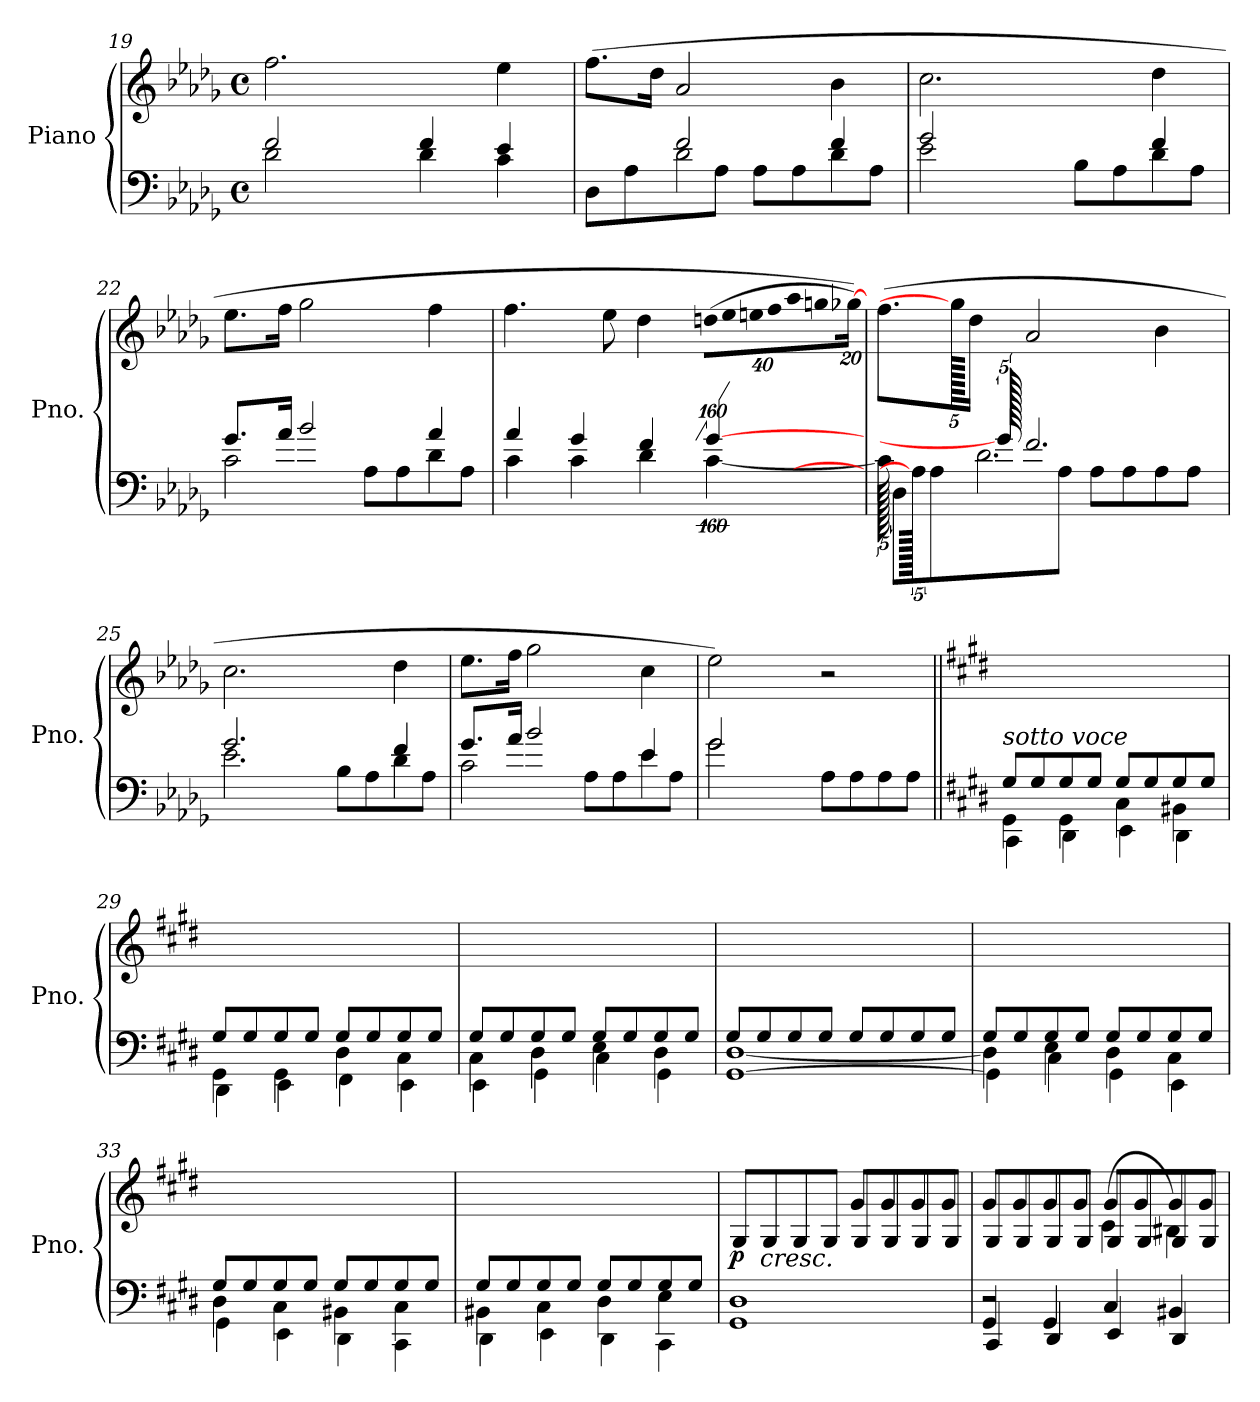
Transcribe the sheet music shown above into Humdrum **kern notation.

**kern	**kern	**dynam
*part1	*part1	*part1
*staff2	*staff1	*staff1/2
*I"Piano	*	*
*I'Pno.	*	*
*clefF4	*clefG2	*
*k[b-e-a-d-g-]	*k[b-e-a-d-g-]	*
*M4/4	*M4/4	*
*met(c)	*met(c)	*
=19	=19	=19
*^	*	*
*	*^	*	*
2f/	2d-\	8F\Lyy	2.ff\	.
.	.	8F\	.	.
.	.	8F\	.	.
.	.	8F\J	.	.
4f/	4d-\	8F\Lyy	.	.
.	.	8G-\	.	.
4e-/	4c\	8c\yy	4ee-\	.
.	.	8A-\J	.	.
!!LO:LB:g=z
=20	=20	=20	=20	=20
4ryy	4ryy	8D-\L	(>8.ff\L	.
.	.	8A-\	.	.
.	.	.	16dd-\Jk	.
2f/	2d-\	8A-\yy	2a-/	.
.	.	8A-\J	.	.
.	.	8A-\L	.	.
.	.	8A-\	.	.
4f/	4d-\	8A-\yy	4b-\	.
.	.	8A-\J	.	.
=21	=21	=21	=21	=21
2g-/	2e-\	8A-\Lyy	2.cc\	.
.	.	8A-\	.	.
.	.	8A-\	.	.
.	.	8A-\J	.	.
4ryy	4ryy	8B-\L	.	.
.	.	8A-\	.	.
4f/	4d-\	8A-\yy	4dd-\	.
.	.	8A-\J	.	.
=22	=22	=22	=22	=22
8.g-/L	2c\	8A-\Lyy	8.ee-\L	.
.	.	16A-\L	.	.
16a-/Jk	.	16a-\J	16ff\Jk	.
2b-/	.	8b-\yy	2gg-\	.
.	.	8A-\J	.	.
.	4ryy	8A-\L	.	.
.	.	8A-\	.	.
4a-/	4d-\	8A-\yy	4ff\	.
.	.	8A-\J	.	.
=23	=23	=23	=23	=23
640ryy	640ryy	640ryy	4.ff\	.
4a-/	4c\	8A-\Lyy	.	.
.	.	8A-\	.	.
4g-/	4c\	8g-\yy	.	.
.	.	.	8ee-\	.
.	.	8A-\J	.	.
.	.	.	4dd-\	.
4f/	4d-\	8A-\Lyy	.	.
.	.	8A-\	.	.
*	*	*	*Xbrackettup	*
!	!	!	!LO:N:vis=8	!
.	.	.	(<640%23ddn\L	.
[640%159g-/	[640%159c\	8A-\yy	.	.
!	!	!	!LO:N:vis=8	!
.	.	.	640%23ee-\	.
!	!	!	!LO:N:vis=8	!
.	.	.	640%23een\	.
!	!	!	!LO:N:vis=8	!
.	.	.	640%23ff\	.
.	.	[640%79A-\J	.	.
!	!	!	!LO:N:vis=8	!
.	.	.	640%23aa-\	.
!	!	!	!LO:N:vis=8	!
.	.	.	640%23ggn\	.
.	.	.	[320%11gg-X\J))	.
!!LO:LB:g=z
=24	=24	=24	=24	=24
4ryy	640c\]	8D-\L	(>8.ff\L	.
.	640%159ryy	.	.	.
.	.	640A-\J]	.	.
.	.	8A-\	.	.
.	.	.	640gg-\J]	.
.	.	.	16dd-\Jk	.
640g-/]	2.d-\	.	.	.
2.f/	.	8A-\yy	2a-/	.
.	.	8A-\J	.	.
.	.	8A-\L	.	.
.	.	8A-\	.	.
.	.	8A-\	4b-\	.
.	.	8A-\J	.	.
.	640ryy	.	.	.
=25	=25	=25	=25	=25
2.g-/	2.e-\	8A-\Lyy	2.cc\	.
.	.	8A-\	.	.
.	.	8A-\	.	.
.	.	8A-\J	.	.
.	.	8B-\L	.	.
.	.	8A-\	.	.
4f/	4d-\	8A-\yy	4dd-\	.
.	.	8A-\J	.	.
=26	=26	=26	=26	=26
8.g-/L	2c\	8A-\Lyy	8.ee-\L	.
.	.	16A-\L	.	.
16a-/Jk	.	16a-\J	16ff\Jk	.
2b-/	.	8b-\yy	2gg-\	.
.	.	8A-\J	.	.
.	4ryy	8A-\L	.	.
.	.	8A-\	.	.
4e-/	4e-\	8A-\yy	4cc\	.
.	.	8A-\J	.	.
=27	=27	=27	=27	=27
2g-/	2g-\	8A-\Lyy	2ee-\)	.
.	.	8A-\	.	.
.	.	8A-\	.	.
.	.	8A-\J	.	.
2ryy	2ryy	8A-\L	2r	.
.	.	8A-\	.	.
.	.	8A-\	.	.
.	.	8A-\J	.	.
!!LO:PB:g=z
=28||	=28||	=28||	=28||	=28||
*k[f#c#g#d#]	*	*	*k[f#c#g#d#]	*
!LO:TX:a:i:t=sotto voce	!	!	!	!
8G#/L	4GG#\	4CC#\	1ryy	.
8G#/	.	.	.	.
8G#/	4GG#\	4DD#\	.	.
8G#/J	.	.	.	.
8G#/L	4C#\	4EE\	.	.
8G#/	.	.	.	.
8G#/	4BB#X\	4DD#\	.	.
8G#/J	.	.	.	.
=29	=29	=29	=29	=29
8G#/L	4GG#\	4DD#\	1ryy	.
8G#/	.	.	.	.
8G#/	4GG#\	4EE\	.	.
8G#/J	.	.	.	.
8G#/L	4D#\	4FF#\	.	.
8G#/	.	.	.	.
8G#/	4C#\	4EE\	.	.
8G#/J	.	.	.	.
=30	=30	=30	=30	=30
8G#/L	4C#\	4EE\	1ryy	.
8G#/	.	.	.	.
8G#/	4D#\	4GG#\	.	.
8G#/J	.	.	.	.
8G#/L	4E\	4C#\	.	.
8G#/	.	.	.	.
8G#/	4D#\	4GG#\	.	.
8G#/J	.	.	.	.
=31	=31	=31	=31	=31
8G#/L	[1D#	[1GG#	1ryy	.
8G#/	.	.	.	.
8G#/	.	.	.	.
8G#/J	.	.	.	.
8G#/L	.	.	.	.
8G#/	.	.	.	.
8G#/	.	.	.	.
8G#/J	.	.	.	.
=32	=32	=32	=32	=32
8G#/L	4D#\]	4GG#\]	1ryy	.
8G#/	.	.	.	.
8G#/	4E\	4C#\	.	.
8G#/J	.	.	.	.
8G#/L	4D#\	4GG#\	.	.
8G#/	.	.	.	.
8G#/	4C#\	4EE\	.	.
8G#/J	.	.	.	.
=33	=33	=33	=33	=33
8G#/L	4D#\	4GG#\	1ryy	.
8G#/	.	.	.	.
8G#/	4C#\	4EE\	.	.
8G#/J	.	.	.	.
8G#/L	4BB#X\	4DD#\	.	.
8G#/	.	.	.	.
8G#/	4C#\	4CC#\	.	.
8G#/J	.	.	.	.
!!LO:LB:g=z
=34	=34	=34	=34	=34
8G#/L	4BB#X\	4DD#\	1ryy	.
8G#/	.	.	.	.
8G#/	4C#\	4EE\	.	.
8G#/J	.	.	.	.
8G#/L	4D#\	4DD#\	.	.
8G#/	.	.	.	.
8G#/	4E\	4CC#\	.	.
8G#/J	.	.	.	.
=35	=35	=35	=35	=35
*	*	*	*^	*
!	!	!	!	!	!LO:DY:b
1ryy	1D#	1GG#	8g#/Lyy	8G#/L	p
!	!	!	!LO:TX:b:i:t=cresc.	!	!
.	.	.	8g#/	8G#/	.
.	.	.	8g#/	8G#/	.
.	.	.	8g#/J	8G#/J	.
.	.	.	8g#/L	8G#/L	.
.	.	.	8g#/	8G#/	.
.	.	.	8g#/	8G#/	.
.	.	.	8g#/J	8G#/J	.
=36	=36	=36	=36	=36	=36
*	*	*	*	*^	*
2r	4GG#/	4CC#/	8g#/L	8G#/L	2ryy	.
.	.	.	8g#/	8G#/	.	.
.	4GG#/	4DD#/	8g#/	8G#/	.	.
.	.	.	8g#/J	8G#/J	.	.
2ryy	4C#/	4EE/	8g#/L	8G#/L	(<4c#\	.
.	.	.	8g#/	8G#/	.	.
.	4BB#X/	4DD#/	8g#/	8G#/	4B#X\)	.
.	.	.	8g#/J	8G#/J	.	.
*v	*v	*v	*	*	*	*
*	*v	*v	*v	*
=	=	=
*-	*-	*-
